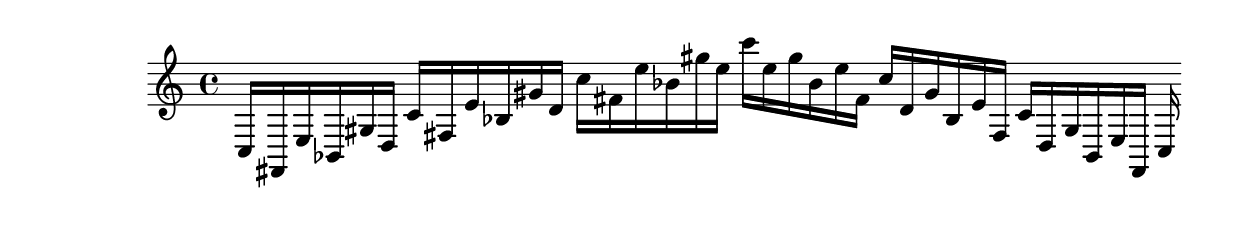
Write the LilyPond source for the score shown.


\new PianoStaff <<
\cadenzaOn
\new Staff = "right" {
\clef treble
    c16 [ fis, e bes, gis d ]
    c' [ fis e' bes gis' d' ]
    c'' [ fis' e'' bes' gis'' e'' ]
    c''' [ e'' gis'' bes' e'' fis' ]
    c'' [ d' gis' bes e' fis ]
    c' [ d gis bes, e fis, ]
    c
}
>>
